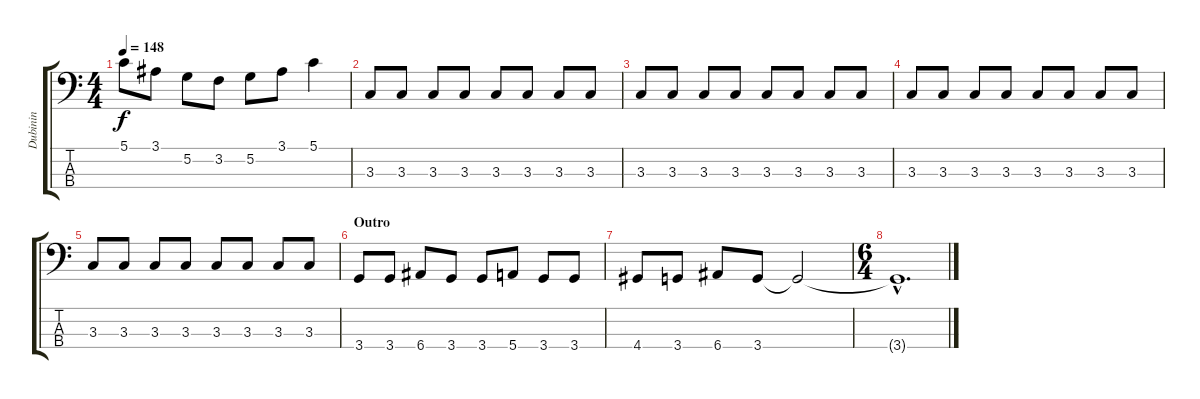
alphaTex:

\track ("Dubinin" "Dubinin") {instrument electricbassfinger}
\staff {score tabs}
\tuning (G2 D2 A1 E1) {hide}
\ts (4 4)
\tempo 148
\clef f4
\ks c
5.1.8{dy f} 3.1.8 5.2.8 3.2.8 5.2.8 3.1.8 5.1.4 |
3.3.8 3.3.8 3.3.8 3.3.8 3.3.8 3.3.8 3.3.8 3.3.8 |
3.3.8 3.3.8 3.3.8 3.3.8 3.3.8 3.3.8 3.3.8 3.3.8 |
3.3.8 3.3.8 3.3.8 3.3.8 3.3.8 3.3.8 3.3.8 3.3.8 |
3.3.8 3.3.8 3.3.8 3.3.8 3.3.8 3.3.8 3.3.8 3.3.8 |
\section ("" "Outro")
3.4.8 3.4.8 6.4.8 3.4.8 3.4.8 5.4.8 3.4.8 3.4.8 |
4.4.8 3.4.8 6.4.8 3.4.8 3.4{t}.2 |
\ts (6 4)
3.4{hac t}.1{d}
